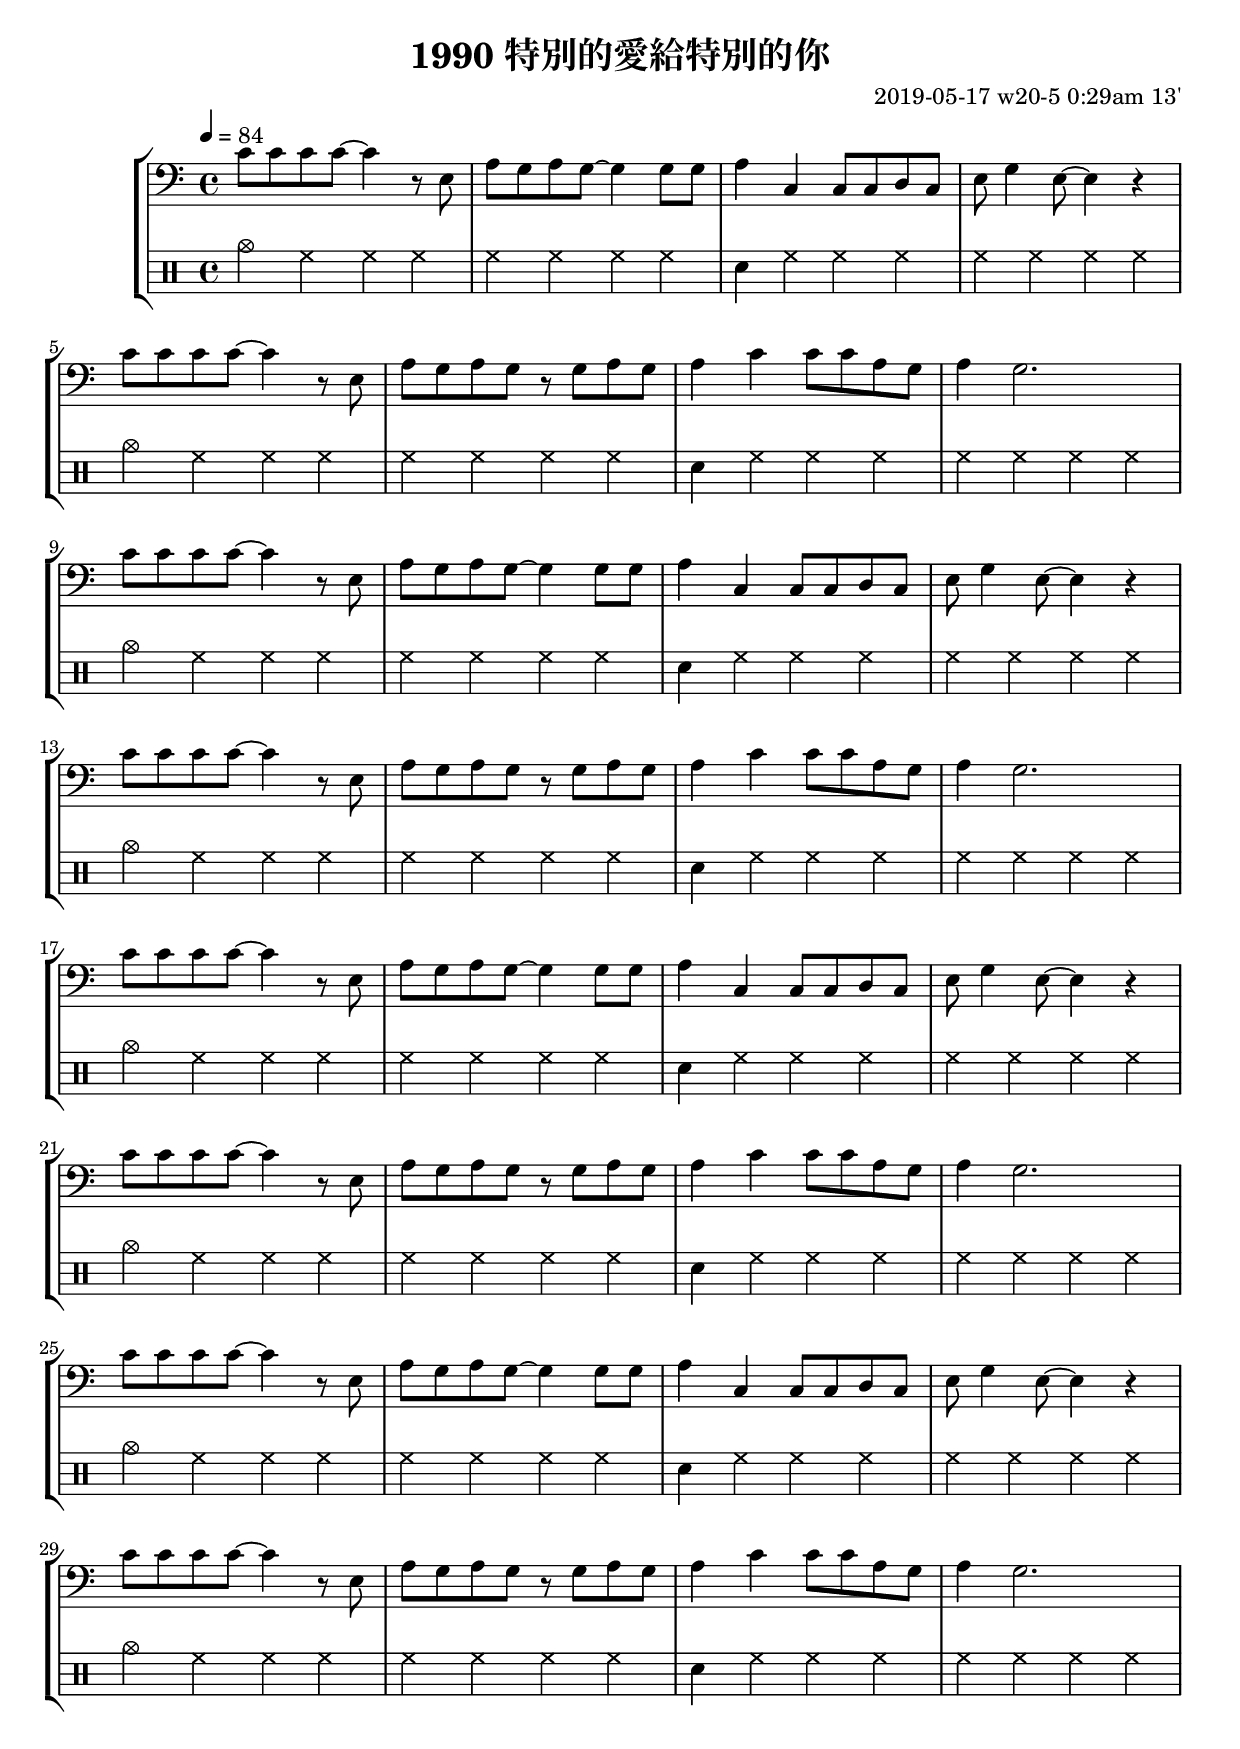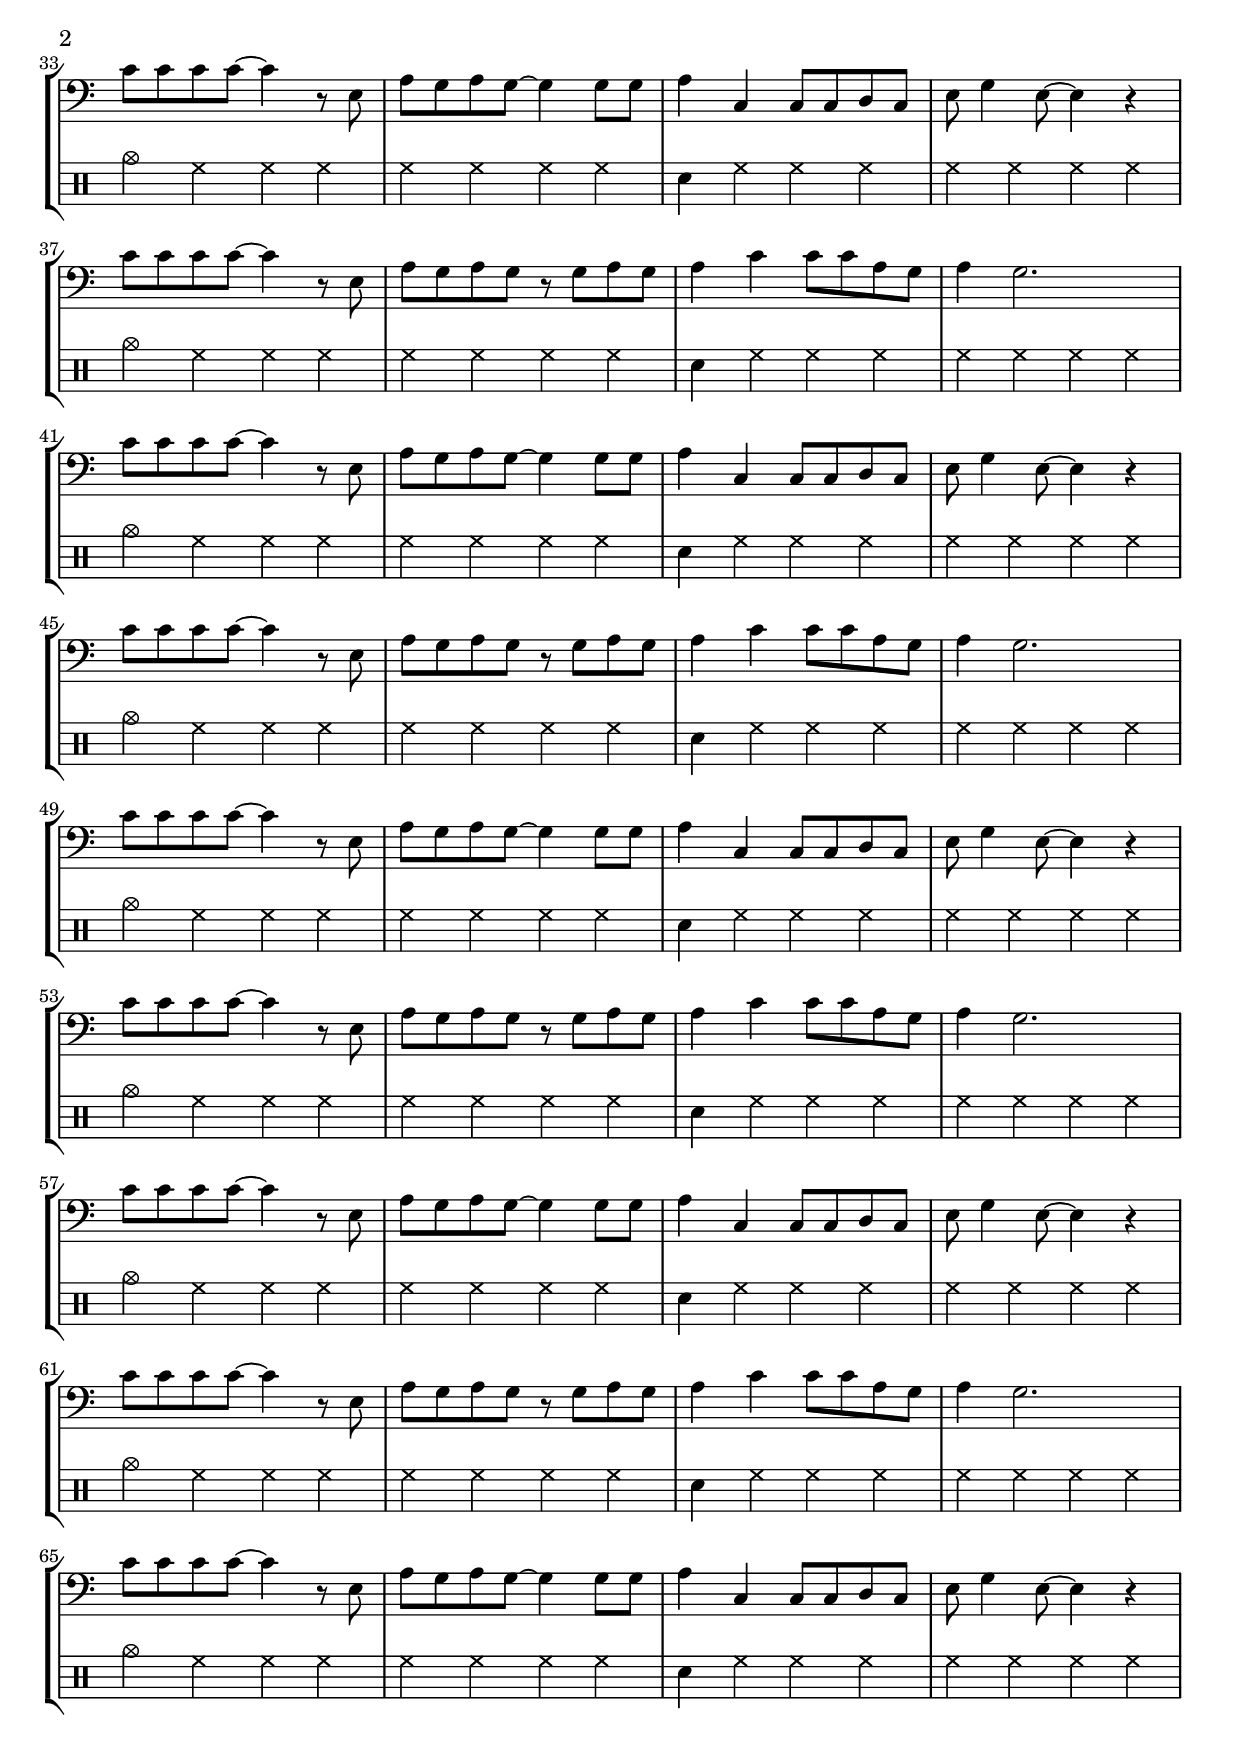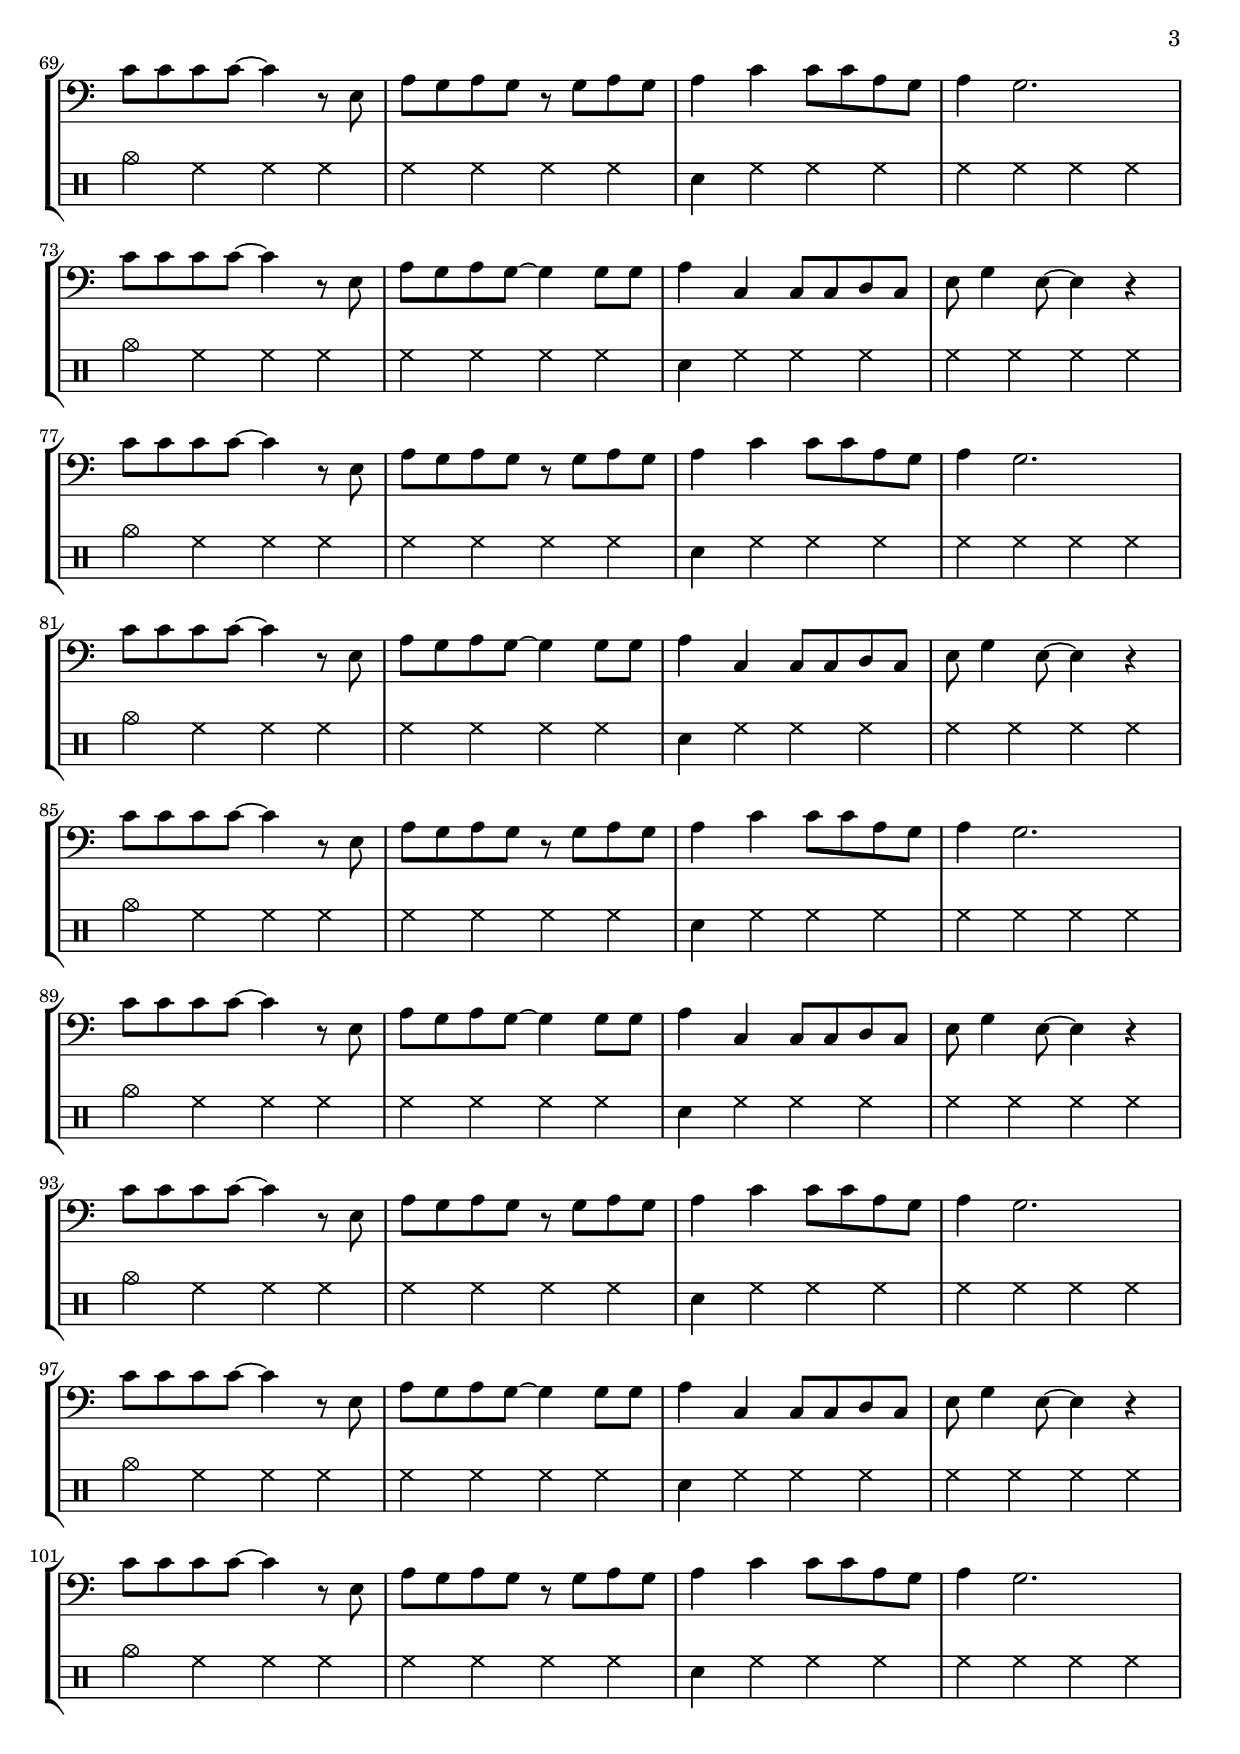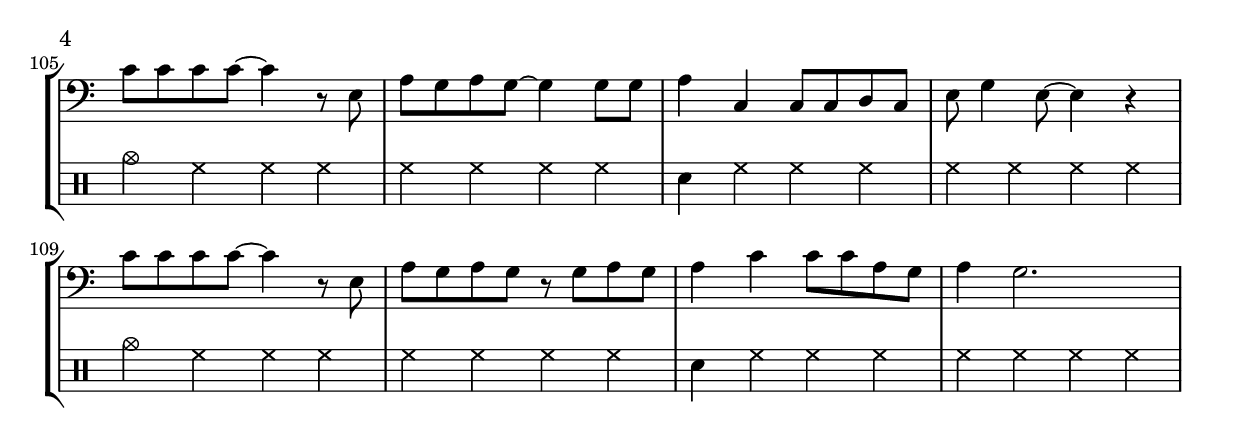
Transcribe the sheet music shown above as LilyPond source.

\header {
  title = "1990 特別的愛給特別的你"
  composer = "2019-05-17 w20-5 0:29am 13'"
}
\language english

repeatTimes = 14
%60s/84 beats * 9 bars*4 beats per bar*10 times = 0.7 * 360


melodyOne = {
c'8 c' c' c' ~ c'4 r8 e|
    a g a g~ g4 

    g8 g |
    a4 c c8 c d c|
    e g4 e8~ e4 r |
    }

melodyTwo = {
c'8 c' c' c' ~ c'4 r8 e| 
    a g a g r g a g
    a4 c' c'8 c' a g
    a4 g2.%~ | g1 |
    }


%2019/08/14 w33/3 3:45am
metronome = \drummode{
 crashcymbal4 hh hh hh |
 hh hh hh hh |
 sn hh hh hh |
 hh hh hh hh |
 cymc hh hh hh |
 hh hh hh hh |
 sn hh hh hh |
 hh hh hh hh |
 %hh hh hh hh |




}

brokenChord =  \transpose c c' {
  c e g e |
  c e g e |
  c e g e |
  c e g e |
  c e g e |
  c e g e |
  c e g e |
  c e g e |
  % c e g e |

  


}

#(define (myDynamics dynamic)
    (if (equal? dynamic "rfz")
      0.9
      (default-dynamic-absolute-volume dynamic)))



\score {
  \new StaffGroup <<



  %as

  %2019/08/15 w32/4 11:52am
  %\new Staff \with {midiInstrument = #"acoustic guitar (steel)"}
 % \new Staff \with {midiInstrument = #"overdriven guitar"}
  %\new Staff \with {midiInstrument = #"flute"}

 % \set Score.dynamicAbsoluteVolumeFunction = #myDynamics
  %\relative c'
   
   \transpose c c{
  {
   \key c \major
    \clef bass
    \tempo 4=84
  \repeat unfold \repeatTimes {
    \melodyOne \break
    \melodyTwo \break

    }

    }
  
  }


  

  \drums {\repeat unfold \repeatTimes \metronome}
  
  %\new Staff {\repeat unfold \repeatTimes \brokenChord}
  >>

  \layout {}
  \midi {}
}